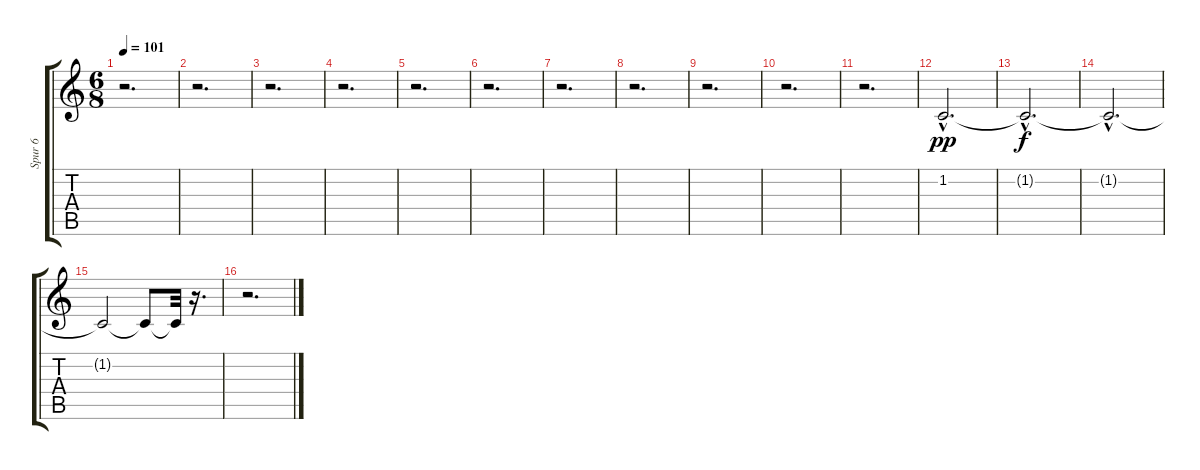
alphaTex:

\track ("Spur 6" "Spur 6") {instrument choiraahs}
\staff {score tabs}
\tuning (E4 B3 G3 D3 A2 E2) {hide}
\ts (6 8)
\tempo 101
\clef g2
\ks c
r.2{d dy f} |
r.2{d} |
r.2{d} |
r.2{d} |
r.2{d} |
r.2{d} |
r.2{d} |
r.2{d} |
r.2{d} |
r.2{d} |
r.2{d} |
1.2{hac}.2{d dy pp} |
1.2{hac t}.2{d dy f} |
1.2{hac t}.2{d} |
1.2{t}.2 1.2{t}.8 1.2{t}.32 r.16{d} |
r.2{d}
